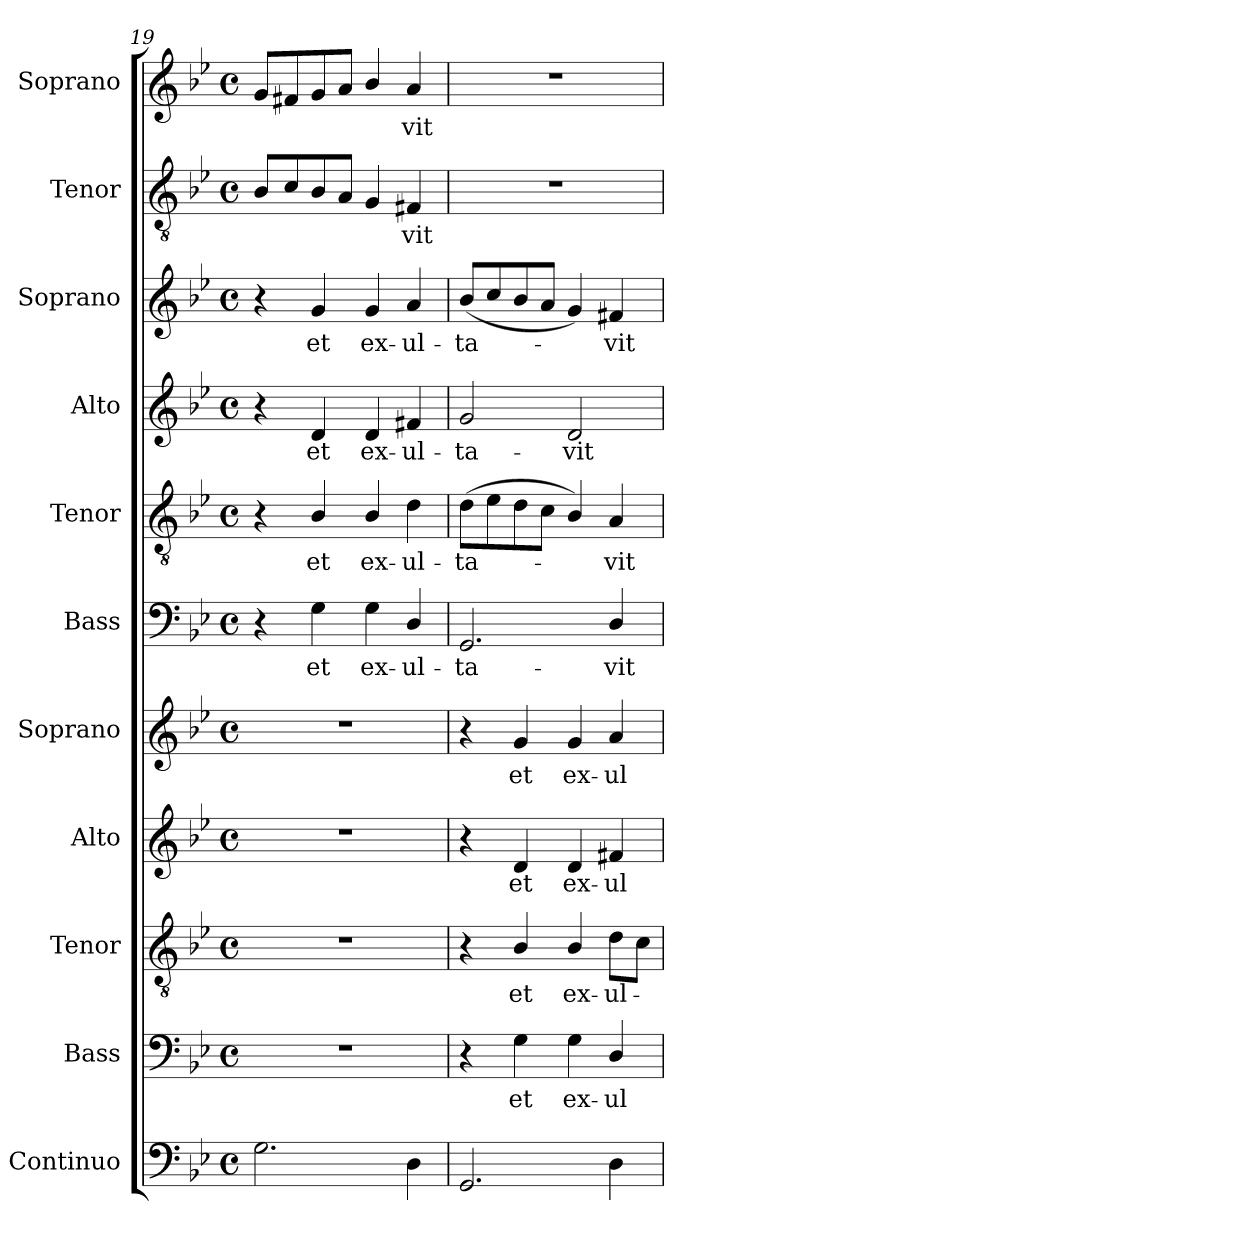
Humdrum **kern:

**kern	**kern	**text	**kern	**text	**kern	**text	**kern	**text	**kern	**text	**kern	**text	**kern	**text	**kern	**text	**kern	**text	**kern	**text
*part11	*part10	*part10	*part9	*part9	*part8	*part8	*part7	*part7	*part6	*part6	*part5	*part5	*part4	*part4	*part3	*part3	*part2	*part2	*part1	*part1
*staff11	*staff10	*staff10	*staff9	*staff9	*staff8	*staff8	*staff7	*staff7	*staff6	*staff6	*staff5	*staff5	*staff4	*staff4	*staff3	*staff3	*staff2	*staff2	*staff1	*staff1
*I"Continuo	*I"Bass	*	*I"Tenor	*	*I"Alto	*	*I"Soprano	*	*I"Bass	*	*I"Tenor	*	*I"Alto	*	*I"Soprano	*	*I"Tenor	*	*I"Soprano	*
*I'Cont.	*I'B.	*	*I'T.	*	*I'A.	*	*I'S.	*	*I'B.	*	*I'T.	*	*I'A.	*	*I'S.	*	*I'T.	*	*I'S.	*
*clefF4	*clefF4	*	*clefGv2	*	*clefG2	*	*clefG2	*	*clefF4	*	*clefGv2	*	*clefG2	*	*clefG2	*	*clefGv2	*	*clefG2	*
*	*	*	*ITrd7c12	*	*	*	*	*	*	*	*ITrd7c12	*	*	*	*	*	*ITrd7c12	*	*	*
*k[b-e-]	*k[b-e-]	*	*k[b-e-]	*	*k[b-e-]	*	*k[b-e-]	*	*k[b-e-]	*	*k[b-e-]	*	*k[b-e-]	*	*k[b-e-]	*	*k[b-e-]	*	*k[b-e-]	*
*B-:	*B-:	*	*B-:	*	*B-:	*	*B-:	*	*B-:	*	*B-:	*	*B-:	*	*B-:	*	*B-:	*	*B-:	*
*M4/4	*M4/4	*	*M4/4	*	*M4/4	*	*M4/4	*	*M4/4	*	*M4/4	*	*M4/4	*	*M4/4	*	*M4/4	*	*M4/4	*
*met(c)	*met(c)	*	*met(c)	*	*met(c)	*	*met(c)	*	*met(c)	*	*met(c)	*	*met(c)	*	*met(c)	*	*met(c)	*	*met(c)	*
=19	=19	=19	=19	=19	=19	=19	=19	=19	=19	=19	=19	=19	=19	=19	=19	=19	=19	=19	=19	=19
2.Gi\	1r	.	1r	.	1r	.	1r	.	4r	.	4r	.	4r	.	4r	.	8BB-i/L	.	8gi/L	.
.	.	.	.	.	.	.	.	.	.	.	.	.	.	.	.	.	8Ci/	.	8f#i/	.
!	!	!	!	!	!	!	!	!	!	!LO:LY:b:color=#000000	!	!	!	!	!	!	!	!	!	!
!	!	!	!	!	!	!	!	!	!	!	!	!LO:LY:b:color=#000000	!	!	!	!	!	!	!	!
!	!	!	!	!	!	!	!	!	!	!	!	!	!	!LO:LY:b:color=#000000	!	!	!	!	!	!
!	!	!	!	!	!	!	!	!	!	!	!	!	!	!	!	!LO:LY:b:color=#000000	!	!	!	!
.	.	.	.	.	.	.	.	.	4Gi\	et	4BB-i/	et	4di/	et	4gi/	et	8BB-i/	.	8gi/	.
.	.	.	.	.	.	.	.	.	.	.	.	.	.	.	.	.	8AAi/J	.	8ai/J	.
!	!	!	!	!	!	!	!	!	!	!LO:LY:b:color=#000000	!	!	!	!	!	!	!	!	!	!
!	!	!	!	!	!	!	!	!	!	!	!	!LO:LY:b:color=#000000	!	!	!	!	!	!	!	!
!	!	!	!	!	!	!	!	!	!	!	!	!	!	!LO:LY:b:color=#000000	!	!	!	!	!	!
!	!	!	!	!	!	!	!	!	!	!	!	!	!	!	!	!LO:LY:b:color=#000000	!	!	!	!
.	.	.	.	.	.	.	.	.	4Gi\	ex-	4BB-i/	ex-	4di/	ex-	4gi/	ex-	4GGi/	.	4b-i/	.
!	!	!	!	!	!	!	!	!	!	!LO:LY:b:color=#000000	!	!	!	!	!	!	!	!	!	!
!	!	!	!	!	!	!	!	!	!	!	!	!LO:LY:b:color=#000000	!	!	!	!	!	!	!	!
!	!	!	!	!	!	!	!	!	!	!	!	!	!	!LO:LY:b:color=#000000	!	!	!	!	!	!
!	!	!	!	!	!	!	!	!	!	!	!	!	!	!	!	!LO:LY:b:color=#000000	!	!	!	!
!	!	!	!	!	!	!	!	!	!	!	!	!	!	!	!	!	!	!LO:LY:b:color=#000000	!	!
!	!	!	!	!	!	!	!	!	!	!	!	!	!	!	!	!	!	!	!	!LO:LY:b:color=#000000
4Di\	.	.	.	.	.	.	.	.	4Di/	-ul-	4Di\	-ul-	4f#Xi/	-ul-	4ai/	-ul-	4FF#Xi/	-vit	4ai/	-vit
=20	=20	=20	=20	=20	=20	=20	=20	=20	=20	=20	=20	=20	=20	=20	=20	=20	=20	=20	=20	=20
!	!	!	!	!	!	!	!	!	!	!LO:LY:b:color=#000000	!	!	!	!	!	!	!	!	!	!
!	!	!	!	!	!	!	!	!	!	!	!	!LO:LY:b:color=#000000	!	!	!	!	!	!	!	!
!	!	!	!	!	!	!	!	!	!	!	!	!	!	!LO:LY:b:color=#000000	!	!	!	!	!	!
!	!	!	!	!	!	!	!	!	!	!	!	!	!	!	!	!LO:LY:b:color=#000000	!	!	!	!
2.GGi/	4r	.	4r	.	4r	.	4r	.	2.GGi/	-ta-	(8Di\L	-ta-	2gi/	-ta-	(8b-i/L	-ta-	1r	.	1r	.
.	.	.	.	.	.	.	.	.	.	.	8E-i\	.	.	.	8cci/	.	.	.	.	.
!	!	!LO:LY:b:color=#000000	!	!	!	!	!	!	!	!	!	!	!	!	!	!	!	!	!	!
!	!	!	!	!LO:LY:b:color=#000000	!	!	!	!	!	!	!	!	!	!	!	!	!	!	!	!
!	!	!	!	!	!	!LO:LY:b:color=#000000	!	!	!	!	!	!	!	!	!	!	!	!	!	!
!	!	!	!	!	!	!	!	!LO:LY:b:color=#000000	!	!	!	!	!	!	!	!	!	!	!	!
.	4Gi\	et	4BB-i/	et	4di/	et	4gi/	et	.	.	8Di\	.	.	.	8b-i/	.	.	.	.	.
.	.	.	.	.	.	.	.	.	.	.	8Ci\J	.	.	.	8ai/J	.	.	.	.	.
!	!	!LO:LY:b:color=#000000	!	!	!	!	!	!	!	!	!	!	!	!	!	!	!	!	!	!
!	!	!	!	!LO:LY:b:color=#000000	!	!	!	!	!	!	!	!	!	!	!	!	!	!	!	!
!	!	!	!	!	!	!LO:LY:b:color=#000000	!	!	!	!	!	!	!	!	!	!	!	!	!	!
!	!	!	!	!	!	!	!	!LO:LY:b:color=#000000	!	!	!	!	!	!	!	!	!	!	!	!
!	!	!	!	!	!	!	!	!	!	!	!	!	!	!LO:LY:b:color=#000000	!	!	!	!	!	!
.	4Gi\	ex-	4BB-i/	ex-	4di/	ex-	4gi/	ex-	.	.	4BB-i/)	.	2di/	-vit	4gi/)	.	.	.	.	.
!	!	!LO:LY:b:color=#000000	!	!	!	!	!	!	!	!	!	!	!	!	!	!	!	!	!	!
!	!	!	!	!LO:LY:b:color=#000000	!	!	!	!	!	!	!	!	!	!	!	!	!	!	!	!
!	!	!	!	!	!	!LO:LY:b:color=#000000	!	!	!	!	!	!	!	!	!	!	!	!	!	!
!	!	!	!	!	!	!	!	!LO:LY:b:color=#000000	!	!	!	!	!	!	!	!	!	!	!	!
!	!	!	!	!	!	!	!	!	!	!LO:LY:b:color=#000000	!	!	!	!	!	!	!	!	!	!
!	!	!	!	!	!	!	!	!	!	!	!	!LO:LY:b:color=#000000	!	!	!	!	!	!	!	!
!	!	!	!	!	!	!	!	!	!	!	!	!	!	!	!	!LO:LY:b:color=#000000	!	!	!	!
4Di\	4Di/	-ul-	8Di\L	-ul-	4f#i/	-ul-	4ai/	-ul-	4Di/	-vit	4AAi/	-vit	.	.	4f#Xi/	-vit	.	.	.	.
.	.	.	8Ci\J	.	.	.	.	.	.	.	.	.	.	.	.	.	.	.	.	.
=	=	=	=	=	=	=	=	=	=	=	=	=	=	=	=	=	=	=	=	=
*-	*-	*-	*-	*-	*-	*-	*-	*-	*-	*-	*-	*-	*-	*-	*-	*-	*-	*-	*-	*-
